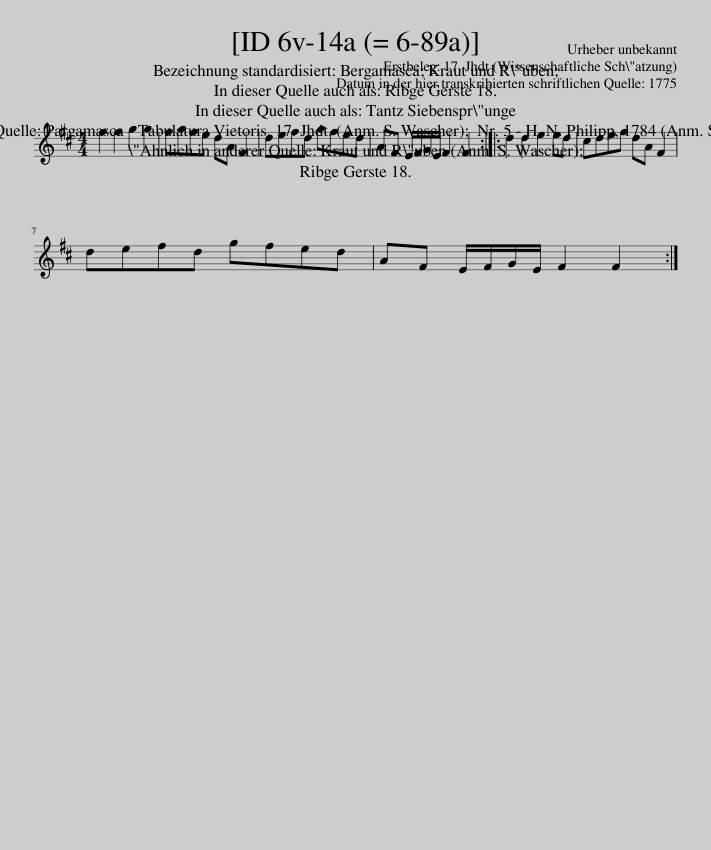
X:1
L:1/8
M:4/4
I:linebreak $
K:D
V:1 treble
V:1
 f2 f2 g2 g2 | fgfe dA F2 | defd gfed | AF E/F/G/E/ F2 F2 :: d2 d2 e2 ed | %5
 cdef dA F2 |$ defd gfed | AF E/F/G/E/ F2 F2 :| %8
